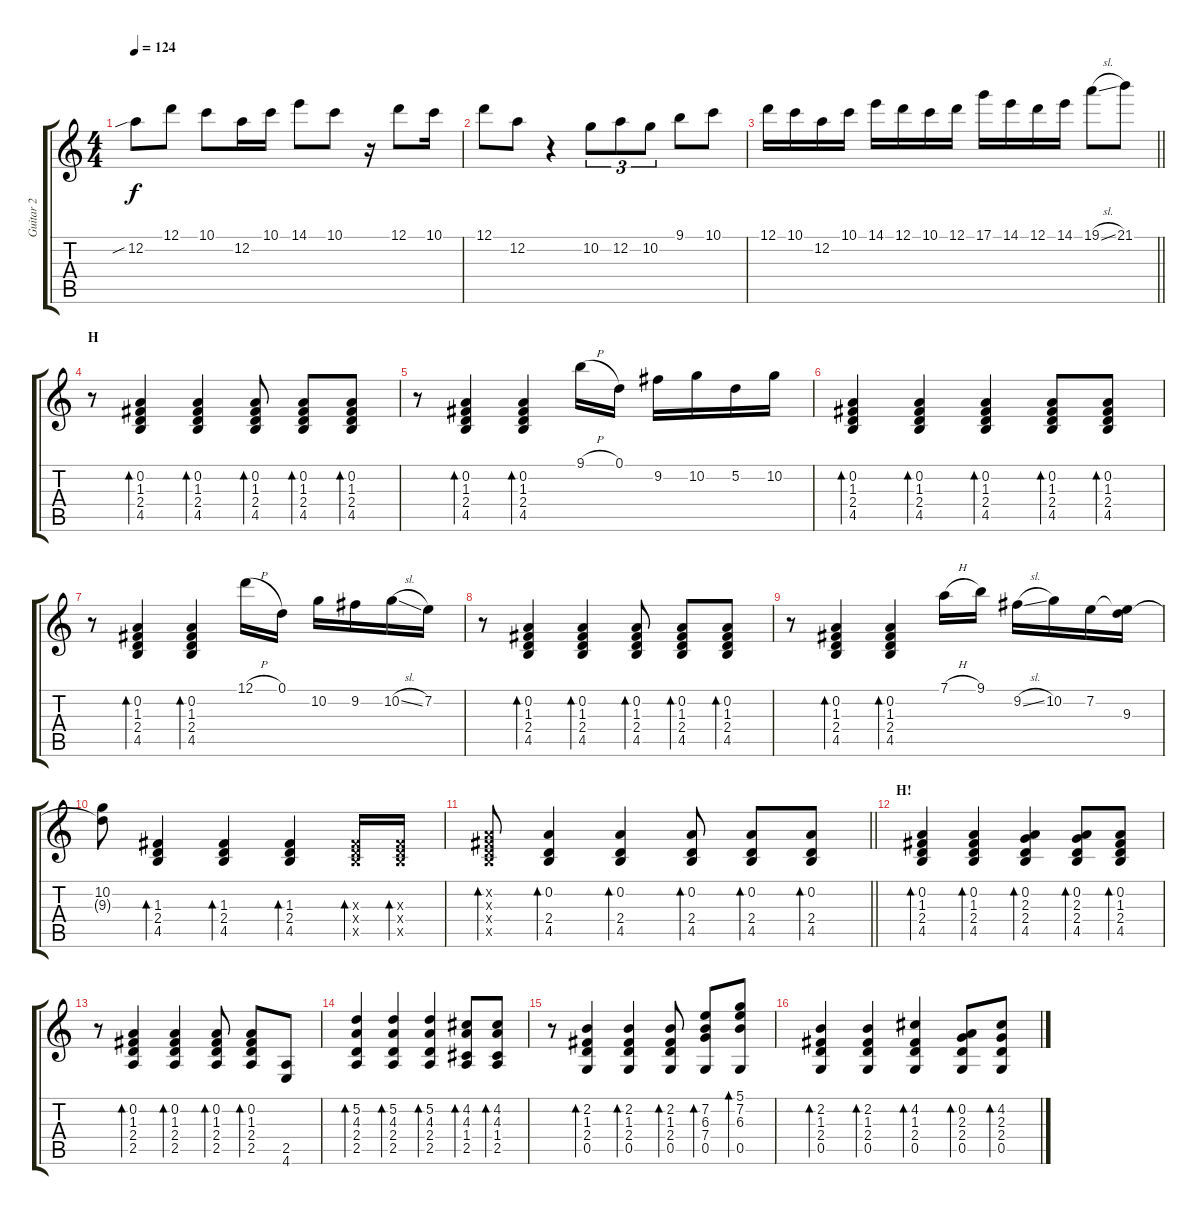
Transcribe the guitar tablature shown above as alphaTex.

\track ("Guitar 2" "Guitar 2") {instrument distortionguitar}
\staff {score tabs}
\tuning (D4 A3 F3 C3 G2 C2) {hide}
\ts (4 4)
\tempo 124
\clef g2
\ks c
12.2{sib}.8{dy f} 12.1.8 10.1.8 12.2.16 10.1.16 14.1.8 10.1.8 r.16 12.1.8 10.1.16 |
12.1.8 12.2.8 r.4 10.2.8{tu (3 2)} 12.2.8{tu (3 2)} 10.2.8{tu (3 2)} 9.1.8 10.1.8 |
\barLineRight lightlight
12.1.16 10.1.16 12.2.16 10.1.16 14.1.16 12.1.16 10.1.16 12.1.16 17.1.16 14.1.16 12.1.16 14.1.16 19.1{sl}.8 21.1.8 |
\section ("" "H")
r.8{instrument electricguitarclean} (0.2 1.3 2.4 4.5).4{bd 60} (0.2 1.3 2.4 4.5).4{bd 60} (0.2 1.3 2.4 4.5).8{bd 60} (0.2 1.3 2.4 4.5).8{bd 60} (0.2 1.3 2.4 4.5).8{bd 60} |
r.8 (0.2 1.3 2.4 4.5).4{bd 60} (0.2 1.3 2.4 4.5).4{bd 60} 9.1{h}.16 0.1.16 9.2.16 10.2.16 5.2.16 10.2.16 |
(0.2 1.3 2.4 4.5).4{bd 60} (0.2 1.3 2.4 4.5).4{bd 60} (0.2 1.3 2.4 4.5).4{bd 60} (0.2 1.3 2.4 4.5).8{bd 60} (0.2 1.3 2.4 4.5).8{bd 60} |
r.8 (0.2 1.3 2.4 4.5).4{bd 60} (0.2 1.3 2.4 4.5).4{bd 60} 12.1{h}.16 0.1.16 10.2.16 9.2.16 10.2{sl}.16 7.2.16 |
r.8 (0.2 1.3 2.4 4.5).4{bd 60} (0.2 1.3 2.4 4.5).4{bd 60} (0.2 1.3 2.4 4.5).8{bd 60} (0.2 1.3 2.4 4.5).8{bd 60} (0.2 1.3 2.4 4.5).8{bd 60} |
r.8 (0.2 1.3 2.4 4.5).4{bd 60} (0.2 1.3 2.4 4.5).4{bd 60} 7.1{h}.16 9.1.16 9.2{sl}.16 10.2.16 7.2.16 (7.2{t} 9.3).16 |
(10.2 9.3{t}).8 (1.3 2.4 4.5).4{bd 60} (1.3 2.4 4.5).4{bd 60} (1.3 2.4 4.5).4{bd 60} (1.3{x} 2.4{x} 4.5{x}).16{bd 60} (1.3{x} 2.4{x} 4.5{x}).16{bd 60} |
\barLineRight lightlight
(0.2{x} 1.3{x} 2.4{x} 4.5{x}).8{bd 60} (0.2 2.4 4.5).4{bd 60} (0.2 2.4 4.5).4{bd 60} (0.2 2.4 4.5).8{bd 60} (0.2 2.4 4.5).8{bd 60} (0.2 2.4 4.5).8{bd 60} |
\section ("" "H!")
(0.2 1.3 2.4 4.5).4{bd 60} (0.2 1.3 2.4 4.5).4{bd 60} (0.2 2.3 2.4 4.5).4{bd 60} (0.2 2.3 2.4 4.5).8{bd 60} (0.2 1.3 2.4 4.5).8{bd 60} |
r.8 (0.2 1.3 2.4 2.5).4{bd 60} (0.2 1.3 2.4 2.5).4{bd 60} (0.2 1.3 2.4 2.5).8{bd 60} (0.2 1.3 2.4 2.5).8{bd 60} (2.5 4.6).8 |
(5.2 4.3 2.4 2.5).4{bd 60} (5.2 4.3 2.4 2.5).4{bd 60} (5.2 4.3 2.4 2.5).4{bd 60} (4.2 4.3 1.4 2.5).8{bd 60} (4.2 4.3 1.4 2.5).8{bd 60} |
r.8 (2.2 1.3 2.4 0.5).4{bd 60} (2.2 1.3 2.4 0.5).4{bd 60} (2.2 1.3 2.4 0.5).8{bd 60} (7.2 6.3 7.4 0.5).8{bd 60} (5.1 7.2 6.3 0.5).8{bd 60} |
(2.2 1.3 2.4 0.5).4{bd 60} (2.2 1.3 2.4 0.5).4{bd 60} (4.2 1.3 2.4 0.5).4{bd 60} (0.2 2.3 2.4 0.5).8{bd 60} (4.2 2.3 2.4 0.5).8{bd 60}
